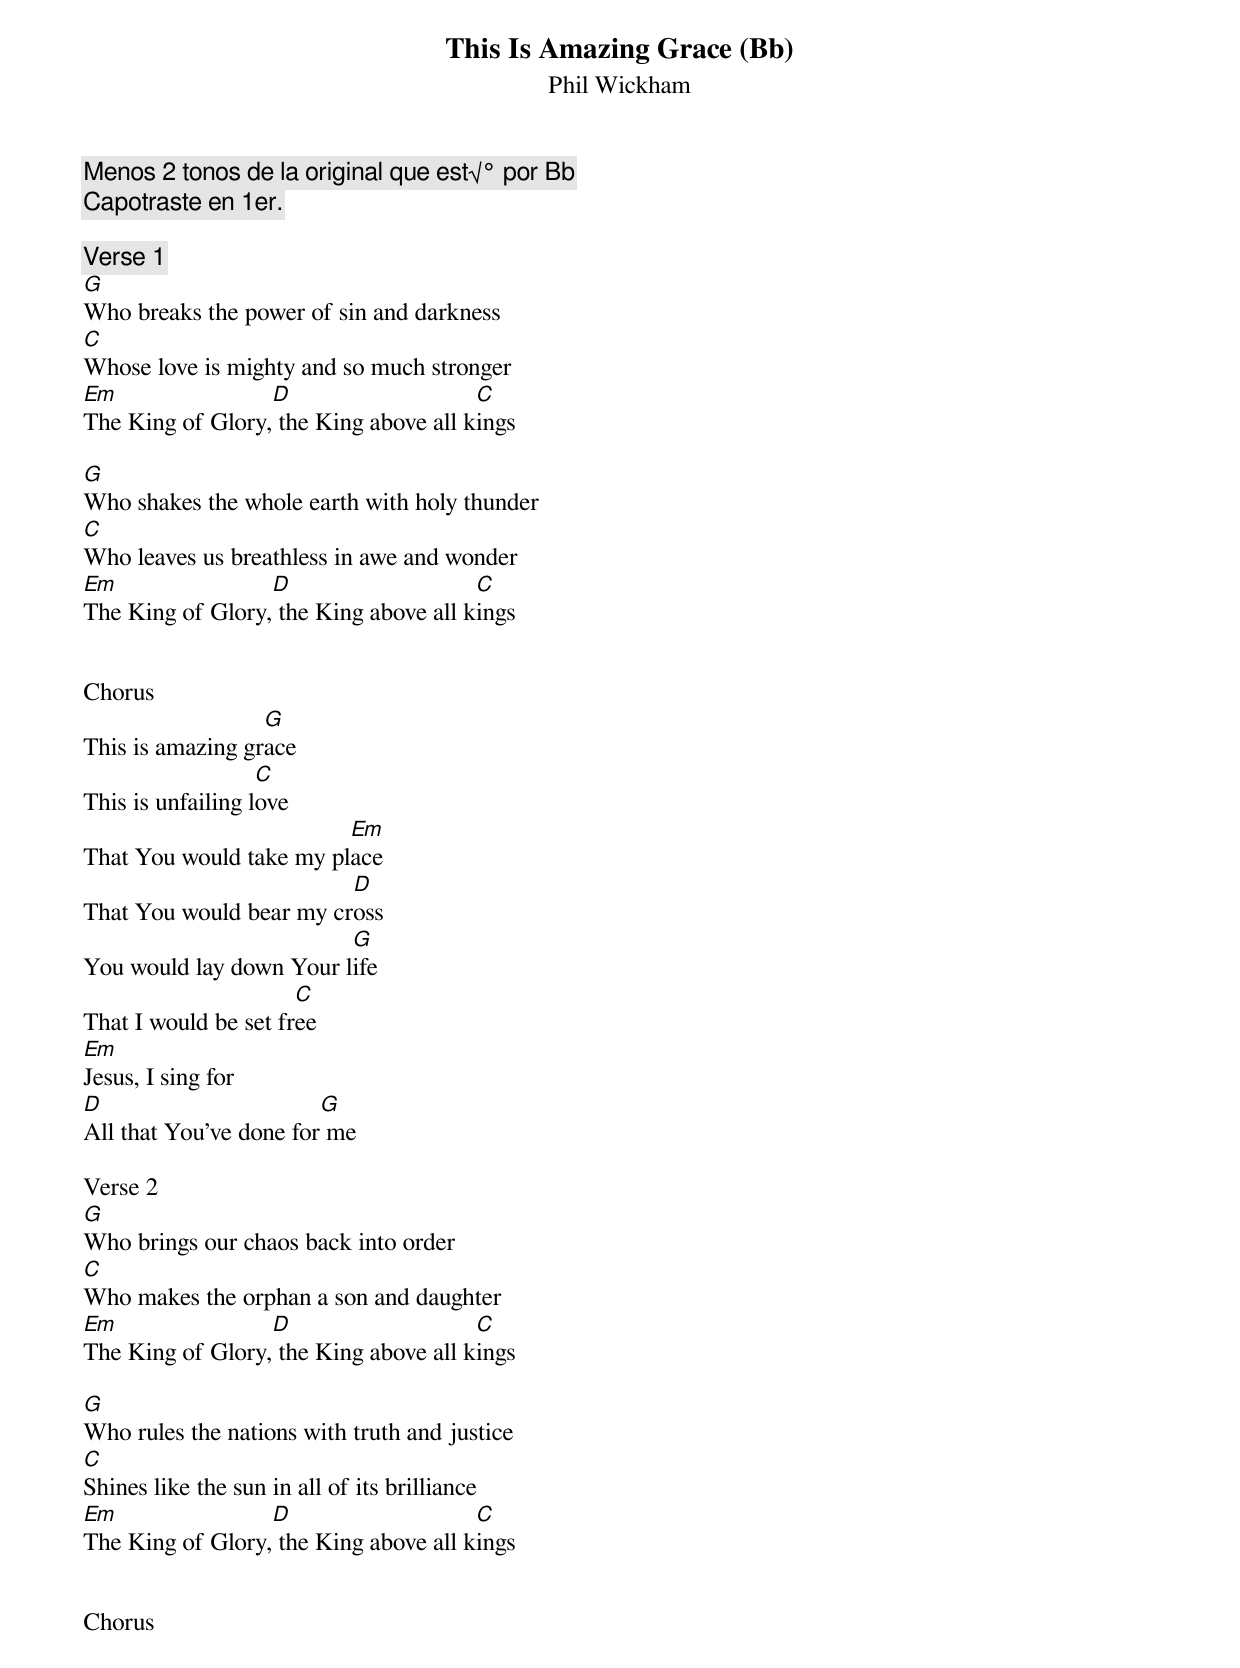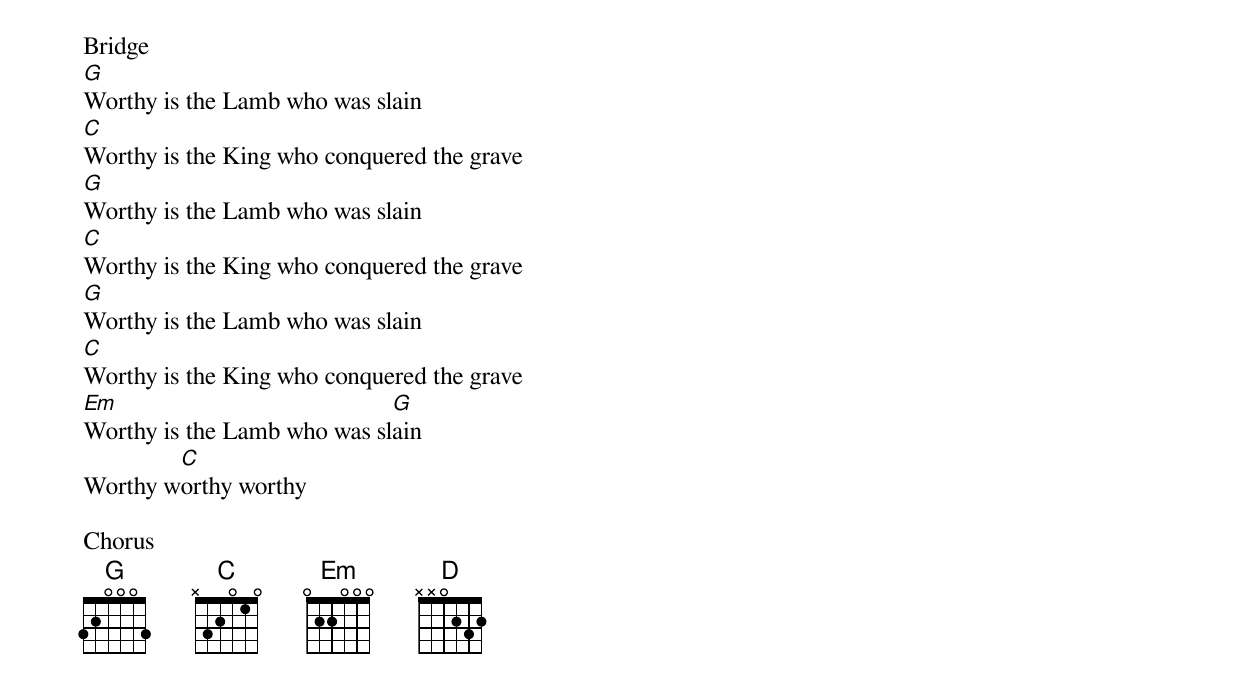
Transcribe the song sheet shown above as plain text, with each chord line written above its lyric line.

This Is Amazing Grace (Bb)
Phil Wickham
Menos 2 tonos de la original que est√° por Bb
Capotraste en 1er.

Verse 1
G
Who breaks the power of sin and darkness
C
Whose love is mighty and so much stronger
Em                D                    C
The King of Glory, the King above all kings

G
Who shakes the whole earth with holy thunder
C
Who leaves us breathless in awe and wonder
Em                D                    C
The King of Glory, the King above all kings


Chorus
                  G
This is amazing grace
                   C
This is unfailing love
                         Em
That You would take my place
                         D
That You would bear my cross
                         G
You would lay down Your life
                      C
That I would be set free
Em
Jesus, I sing for
D                       G
All that You've done for me

Verse 2
G
Who brings our chaos back into order
C
Who makes the orphan a son and daughter
Em                D                    C
The King of Glory, the King above all kings

G
Who rules the nations with truth and justice
C
Shines like the sun in all of its brilliance
Em                D                    C
The King of Glory, the King above all kings


Chorus

Bridge
G
Worthy is the Lamb who was slain
C
Worthy is the King who conquered the grave
G
Worthy is the Lamb who was slain
C
Worthy is the King who conquered the grave
G
Worthy is the Lamb who was slain
C
Worthy is the King who conquered the grave
Em                           G
Worthy is the Lamb who was slain
        C
Worthy worthy worthy

Chorus
